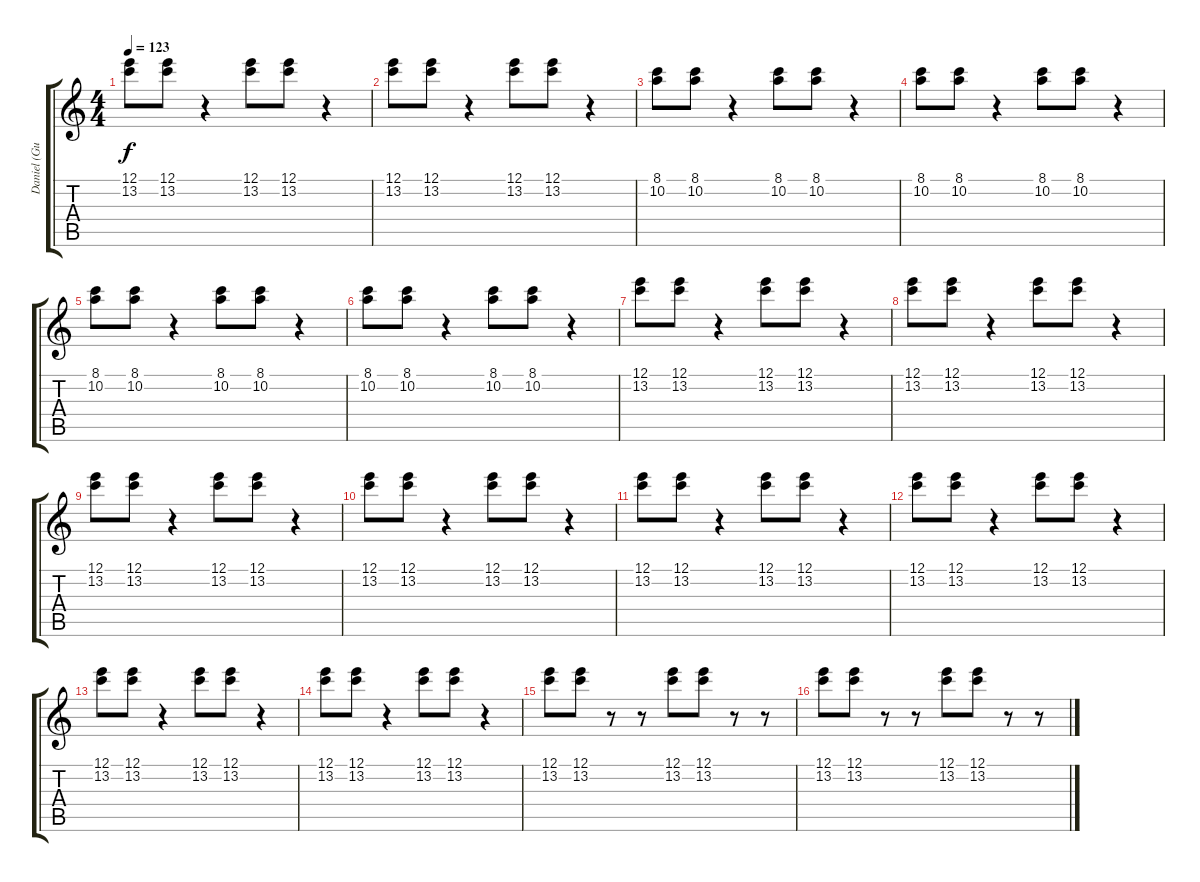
\track ("Daniel (Guitar Aux)" "Daniel (Gu") {instrument electricguitarclean}
\staff {score tabs}
\tuning (E4 B3 G3 D3 A2 E2) {hide}
\ts (4 4)
\tempo 123
\clef g2
\ks c
(12.1 13.2).8{dy f} (12.1 13.2).8 r.4 (12.1 13.2).8 (12.1 13.2).8 r.4 |
(12.1 13.2).8 (12.1 13.2).8 r.4 (12.1 13.2).8 (12.1 13.2).8 r.4 |
(8.1 10.2).8 (8.1 10.2).8 r.4 (8.1 10.2).8 (8.1 10.2).8 r.4 |
(8.1 10.2).8 (8.1 10.2).8 r.4 (8.1 10.2).8 (8.1 10.2).8 r.4 |
(8.1 10.2).8 (8.1 10.2).8 r.4 (8.1 10.2).8 (8.1 10.2).8 r.4 |
(8.1 10.2).8 (8.1 10.2).8 r.4 (8.1 10.2).8 (8.1 10.2).8 r.4 |
(12.1 13.2).8 (12.1 13.2).8 r.4 (12.1 13.2).8 (12.1 13.2).8 r.4 |
(12.1 13.2).8 (12.1 13.2).8 r.4 (12.1 13.2).8 (12.1 13.2).8 r.4 |
(12.1 13.2).8 (12.1 13.2).8 r.4 (12.1 13.2).8 (12.1 13.2).8 r.4 |
(12.1 13.2).8 (12.1 13.2).8 r.4 (12.1 13.2).8 (12.1 13.2).8 r.4 |
(12.1 13.2).8 (12.1 13.2).8 r.4 (12.1 13.2).8 (12.1 13.2).8 r.4 |
(12.1 13.2).8 (12.1 13.2).8 r.4 (12.1 13.2).8 (12.1 13.2).8 r.4 |
(12.1 13.2).8 (12.1 13.2).8 r.4 (12.1 13.2).8 (12.1 13.2).8 r.4 |
(12.1 13.2).8 (12.1 13.2).8 r.4 (12.1 13.2).8 (12.1 13.2).8 r.4 |
(12.1 13.2).8 (12.1 13.2).8 r.8 r.8 (12.1 13.2).8 (12.1 13.2).8 r.8 r.8 |
(12.1 13.2).8 (12.1 13.2).8 r.8 r.8 (12.1 13.2).8 (12.1 13.2).8 r.8 r.8
